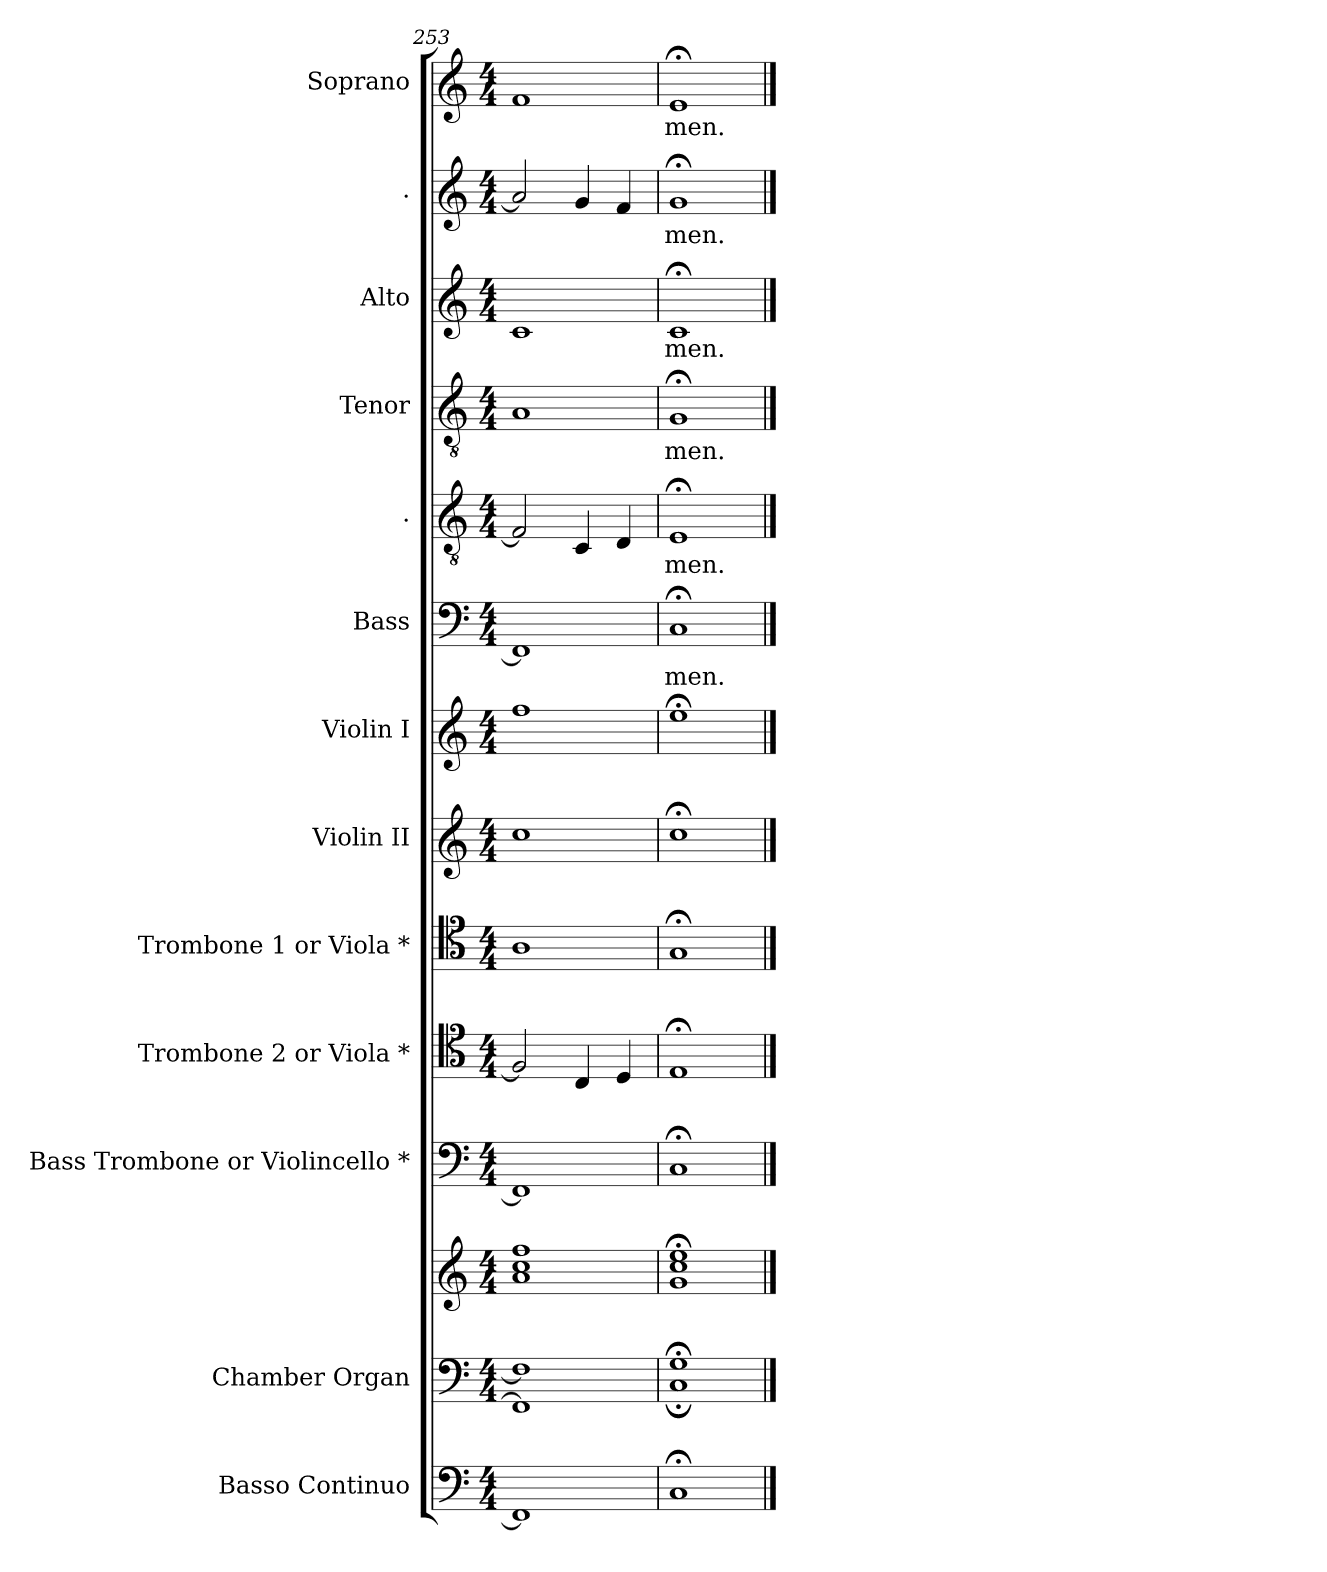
**kern	**kern	**kern	**kern	**kern	**kern	**kern	**kern	**kern	**text	**kern	**text	**kern	**text	**kern	**text	**kern	**text	**kern	**text
*part13	*part12	*part12	*part11	*part10	*part9	*part8	*part7	*part6	*part6	*part5	*part5	*part4	*part4	*part3	*part3	*part2	*part2	*part1	*part1
*staff14	*staff13	*staff12	*staff11	*staff10	*staff9	*staff8	*staff7	*staff6	*staff6	*staff5	*staff5	*staff4	*staff4	*staff3	*staff3	*staff2	*staff2	*staff1	*staff1
*I"Basso  Continuo	*I"Chamber  Organ	*	*I"Bass Trombone or Violincello *	*I"Trombone 2 or Viola *	*I"Trombone 1 or Viola *	*I"Violin II	*I"Violin I	*I"Bass	*	*I".	*	*I"Tenor	*	*I"Alto	*	*I".	*	*I"Soprano	*
*I'B Cont	*I'Org.	*	*I'B. Tbn.	*I'Tbn 2	*I'Tbn 1	*I'Vln. II	*I'Vln. I	*I'B.	*	*	*	*I'T,	*	*I'A.	*	*	*	*I'S.	*
*clefF4	*clefF4	*clefG2	*clefF4	*clefC4	*clefC4	*clefG2	*clefG2	*clefF4	*	*clefGv2	*	*clefGv2	*	*clefG2	*	*clefG2	*	*clefG2	*
*ITrd7c12	*	*	*	*	*	*	*	*	*	*ITrd7c12	*	*ITrd7c12	*	*	*	*	*	*	*
*k[]	*k[]	*k[]	*k[]	*k[]	*k[]	*k[]	*k[]	*k[]	*	*k[]	*	*k[]	*	*k[]	*	*k[]	*	*k[]	*
*C:	*C:	*C:	*C:	*C:	*C:	*C:	*C:	*C:	*	*C:	*	*C:	*	*C:	*	*C:	*	*C:	*
*M4/4	*M4/4	*M4/4	*M4/4	*M4/4	*M4/4	*M4/4	*M4/4	*M4/4	*	*M4/4	*	*M4/4	*	*M4/4	*	*M4/4	*	*M4/4	*
=253	=253	=253	=253	=253	=253	=253	=253	=253	=253	=253	=253	=253	=253	=253	=253	=253	=253	=253	=253
*	*^	*	*	*	*	*	*	*	*	*	*	*	*	*	*	*	*	*	*
1FFFi]	1Fi]	1FFi]	1ai 1cci 1ffi	1FFi]	2Fi/]	1Ai	1cci	1ffi	1FFi]	.	2FFi/]	.	1AAi	.	1ci	.	2ai/]	.	1fi	.
.	.	.	.	.	4Ci/	.	.	.	.	.	4CCi/	.	.	.	.	.	4gi/	.	.	.
.	.	.	.	.	4Di/	.	.	.	.	.	4DDi/	.	.	.	.	.	4fi/	.	.	.
=254	=254	=254	=254	=254	=254	=254	=254	=254	=254	=254	=254	=254	=254	=254	=254	=254	=254	=254	=254	=254
!	!	!	!	!	!	!	!	!	!	!LO:LY:b:color=#000000	!	!	!	!	!	!	!	!	!	!
!	!	!	!	!	!	!	!	!	!	!	!	!LO:LY:b:color=#000000	!	!	!	!	!	!	!	!
!	!	!	!	!	!	!	!	!	!	!	!	!	!	!LO:LY:b:color=#000000	!	!	!	!	!	!
!	!	!	!	!	!	!	!	!	!	!	!	!	!	!	!	!LO:LY:b:color=#000000	!	!	!	!
!	!	!	!	!	!	!	!	!	!	!	!	!	!	!	!	!	!	!LO:LY:b:color=#000000	!	!
!	!	!	!	!	!	!	!	!	!	!	!	!	!	!	!	!	!	!	!	!LO:LY:b:color=#000000
1CC;i	1G;i	1C;i	1gi; 1cci; 1eei;	1C;i	1E;i	1G;i	1cc;i	1ee;i	1C;i	-men.	1EE;i	-men.	1GG;i	-men.	1c;i	-men.	1g;i	-men.	1e;i	-men.
*	*v	*v	*	*	*	*	*	*	*	*	*	*	*	*	*	*	*	*	*	*
==	==	==	==	==	==	==	==	==	==	==	==	==	==	==	==	==	==	==	==
*-	*-	*-	*-	*-	*-	*-	*-	*-	*-	*-	*-	*-	*-	*-	*-	*-	*-	*-	*-
